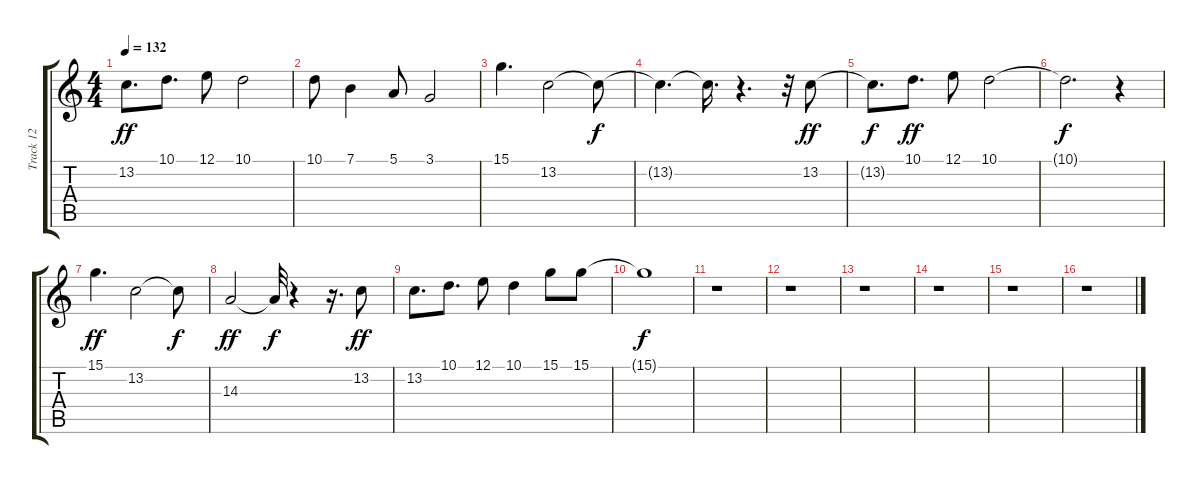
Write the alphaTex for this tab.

\track ("Track 12" "Track 12") {instrument tenorsax}
\staff {score tabs}
\tuning (E4 B3 G3 D3 A2 E2) {hide}
\ts (4 4)
\tempo 132
\clef g2
\ks c
13.2.8{d dy ff} 10.1.8{d} 12.1.8 10.1.2 |
10.1.8 7.1.4 5.1.8 3.1.2 |
15.1.4{d} 13.2.2 13.2{t}.8{dy f} |
13.2{t}.4{d} 13.2{t}.16{d} r.4{d} r.32 13.2.8{dy ff} |
13.2{t}.8{d dy f} 10.1.8{d dy ff} 12.1.8 10.1.2 |
10.1{t}.2{d dy f} r.4 |
15.1.4{d dy ff} 13.2.2 13.2{t}.8{dy f} |
14.3.2{dy ff} 14.3{t}.32{dy f} r.4 r.16{d} 13.2.8{dy ff} |
13.2.8{d} 10.1.8{d} 12.1.8 10.1.4 15.1.8 15.1.8 |
15.1{t}.1{dy f} |
r.1 |
r.1 |
r.1 |
r.1 |
r.1 |
r.1
